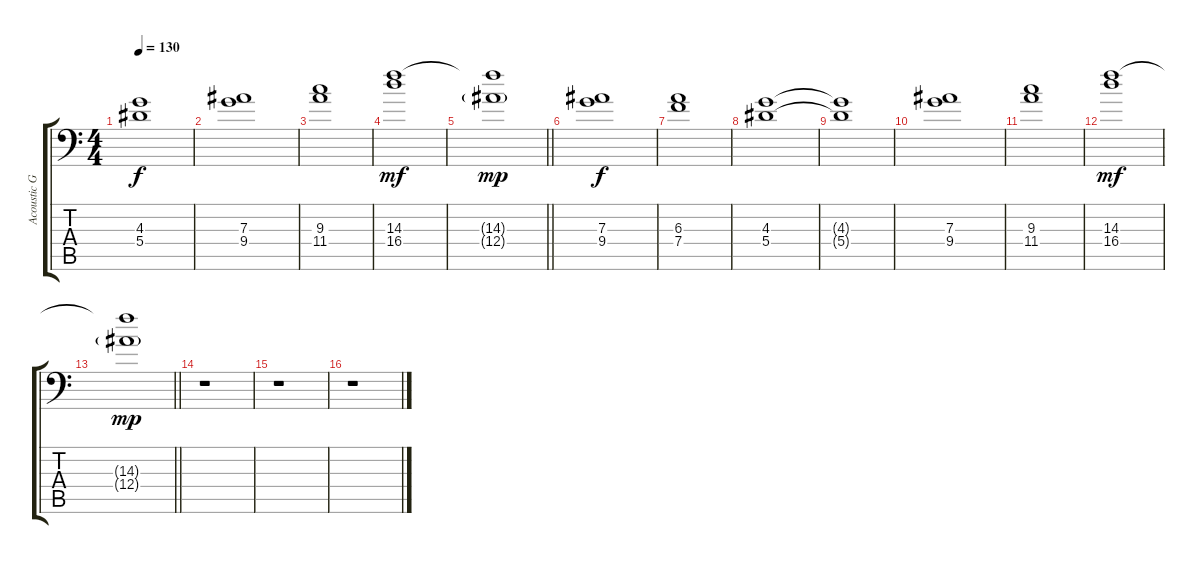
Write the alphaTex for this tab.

\track ("Acoustic Guitar" "Acoustic G") {instrument acousticguitarsteel}
\staff {score tabs}
\tuning (C4 G3 Eb3 Bb2 F2 Bb1) {hide}
\ts (4 4)
\tempo 130
\clef f4
\ks c
(4.3{t} 5.4{t}).1{dy f} |
(7.3 9.4).1 |
(9.3 11.4).1 |
(14.3 16.4).1{dy mf} |
\barLineRight lightlight
(14.3{t} 12.4{g}).1{dy mp} |
\section ("" "")
(7.3 9.4).1{dy f} |
(6.3 7.4).1 |
(4.3 5.4).1 |
(4.3{t} 5.4{t}).1 |
(7.3 9.4).1 |
(9.3 11.4).1 |
(14.3 16.4).1{dy mf} |
\barLineRight lightlight
(14.3{t} 12.4{g}).1{dy mp} |
\section ("" "")
r.1 |
r.1 |
r.1
